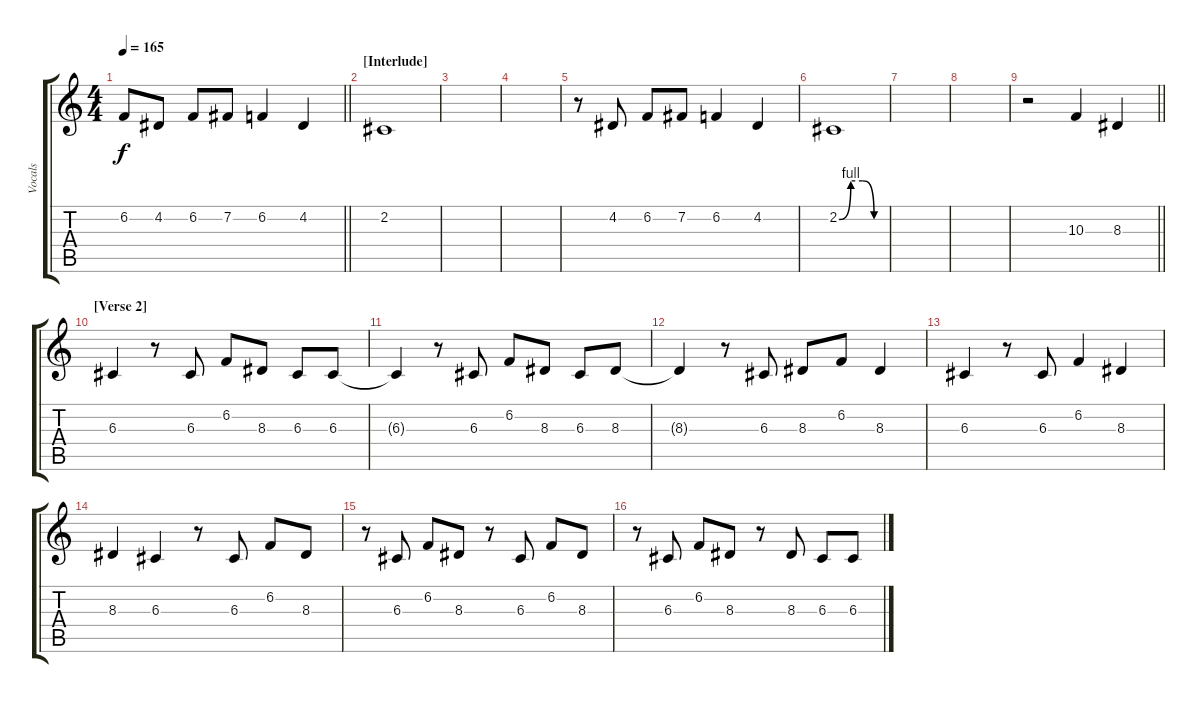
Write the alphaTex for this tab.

\track ("Vocals" "Vocals") {instrument trombone}
\staff {score tabs}
\tuning (E4 B3 G3 D3 A2 E2) {hide}
\ts (4 4)
\tempo 165
\clef g2
\barLineRight lightlight
\ks c
6.2{t}.8{dy f} 4.2.8 6.2.8 7.2.8 6.2.4 4.2.4 |
\section ("" "[Interlude]")
2.2.1 |
|
|
r.8 4.2.8 6.2.8 7.2.8 6.2.4 4.2.4 |
2.2{be (custom 0 0 15 4 30 4 45 0 60 0)}.1 |
|
|
\barLineRight lightlight
r.2 10.3.4 8.3.4 |
\section ("" "[Verse 2]")
6.3.4 r.8 6.3.8 6.2.8 8.3.8 6.3.8 6.3.8 |
6.3{t}.4 r.8 6.3.8 6.2.8 8.3.8 6.3.8 8.3.8 |
8.3{t}.4 r.8 6.3.8 8.3.8 6.2.8 8.3.4 |
6.3.4 r.8 6.3.8 6.2.4 8.3.4 |
8.3.4 6.3.4 r.8 6.3.8 6.2.8 8.3.8 |
r.8 6.3.8 6.2.8 8.3.8 r.8 6.3.8 6.2.8 8.3.8 |
r.8 6.3.8 6.2.8 8.3.8 r.8 8.3.8 6.3.8 6.3.8
